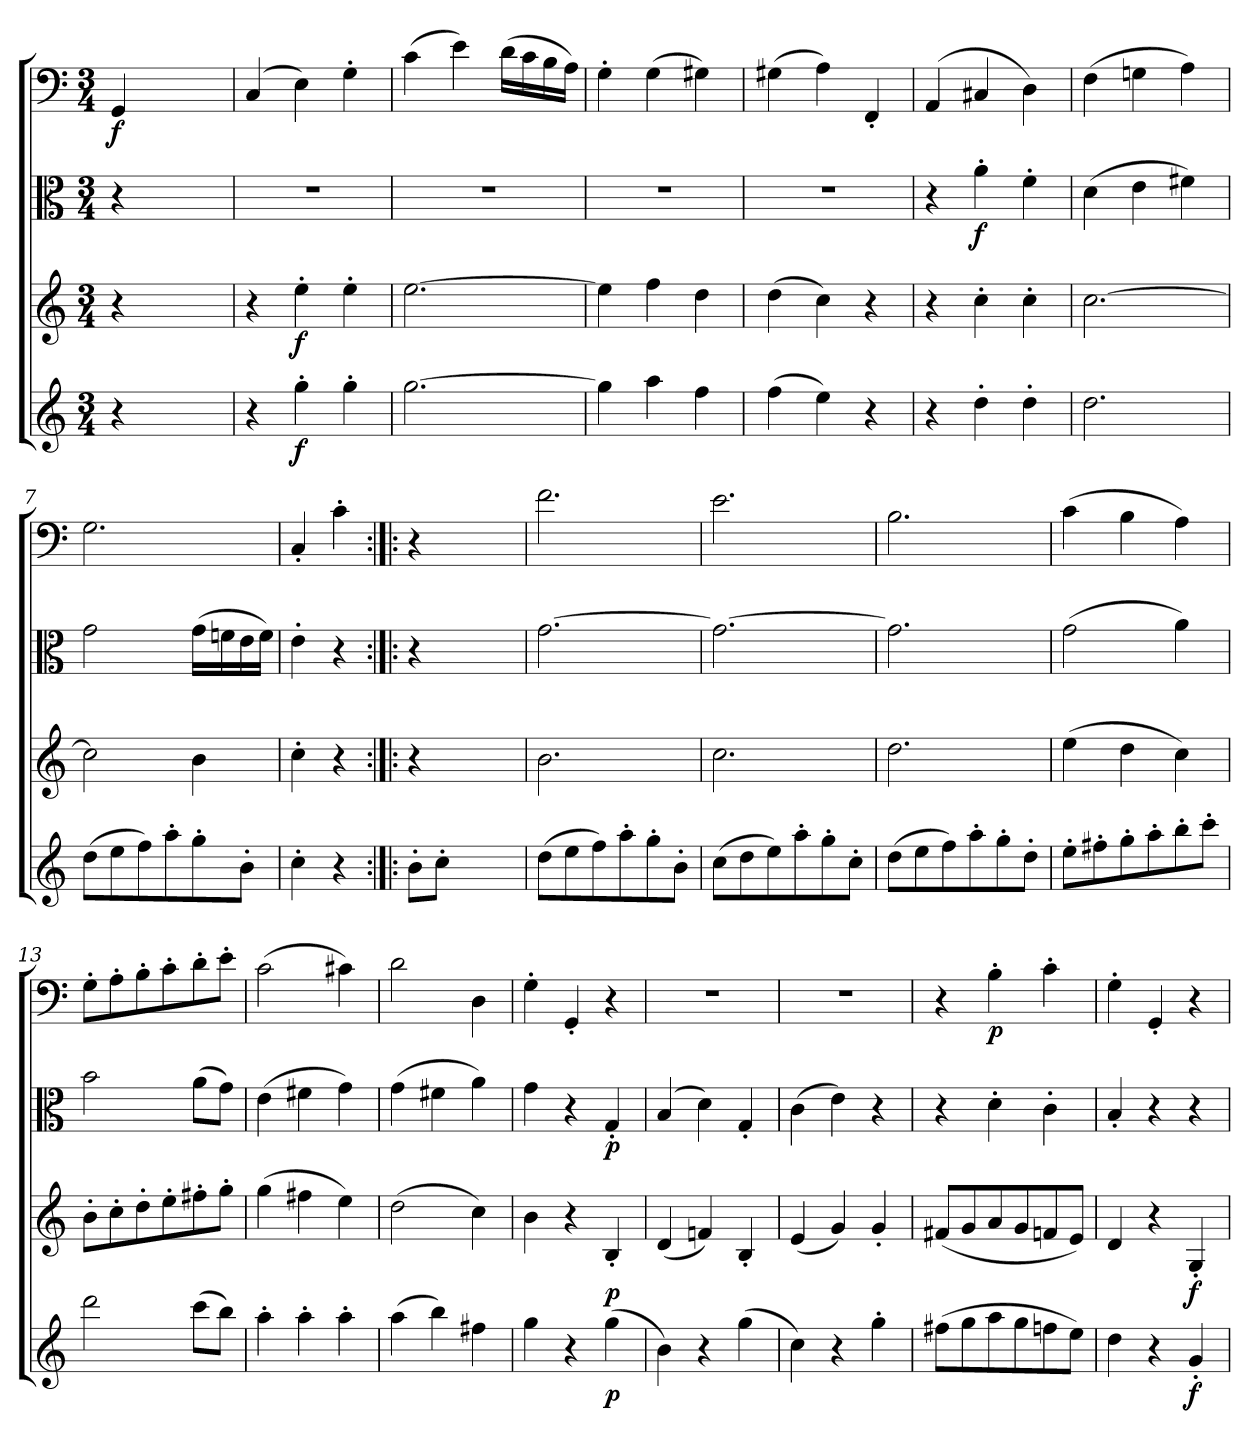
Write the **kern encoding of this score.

**kern	**dynam	**kern	**dynam	**kern	**dynam	**kern	**dynam
*part4	*part4	*part3	*part3	*part2	*part2	*part1	*part1
*staff4	*staff4	*staff3	*staff3	*staff2	*staff2	*staff1	*staff1
*clefG2	*	*clefG2	*	*clefC3	*	*clefF4	*
*k[]	*	*k[]	*	*k[]	*	*k[]	*
*C:	*	*C:	*	*C:	*	*C:	*
*M3/4	*	*M3/4	*	*M3/4	*	*M3/4	*
=	=	=	=	=	=	=	=
4r	.	4r	.	4r	.	4GG/	f
2ryy	.	2ryy	.	2ryy	.	2ryy	.
=1	=1	=1	=1	=1	=1	=1	=1
4r	.	4r	.	2.r	.	(4C/	.
4gg'\	f	4ee'\	f	.	.	4E\)	.
4gg'\	.	4ee'\	.	.	.	4G'\	.
=2	=2	=2	=2	=2	=2	=2	=2
[2.gg\	.	[2.ee\	.	2.r	.	(4c\	.
.	.	.	.	.	.	4e\)	.
.	.	.	.	.	.	(16d\LL	.
.	.	.	.	.	.	16c\	.
.	.	.	.	.	.	16B\	.
.	.	.	.	.	.	16A\JJ)	.
=3	=3	=3	=3	=3	=3	=3	=3
4gg\]	.	4ee\]	.	2.r	.	4G'\	.
4aa\	.	4ff\	.	.	.	(4G\	.
4ff\	.	4dd\	.	.	.	4G#X\)	.
=4	=4	=4	=4	=4	=4	=4	=4
(4ff\	.	(4dd\	.	2.r	.	(4G#X\	.
4ee\)	.	4cc\)	.	.	.	4A\)	.
4r	.	4r	.	.	.	4FF'/	.
=5	=5	=5	=5	=5	=5	=5	=5
4r	.	4r	.	4r	.	(4AA/	.
4dd'\	.	4cc'\	.	4a'\	f	4C#X/	.
4dd'\	.	4cc'\	.	4f'\	.	4D\)	.
=6	=6	=6	=6	=6	=6	=6	=6
2.dd\	.	[2.cc\	.	(4d\	.	(4F\	.
.	.	.	.	4e\	.	4Gn\	.
.	.	.	.	4f#X\)	.	4A\)	.
=7	=7	=7	=7	=7	=7	=7	=7
(8dd\L	.	2cc\]	.	2g\	.	2.G\	.
8ee\	.	.	.	.	.	.	.
8ff\)	.	.	.	.	.	.	.
8aa'\	.	.	.	.	.	.	.
8gg'\	.	4b\	.	(16g\LL	.	.	.
.	.	.	.	16fn\	.	.	.
8b'\J	.	.	.	16e\	.	.	.
.	.	.	.	16f\JJ)	.	.	.
=8	=8	=8	=8	=8	=8	=8	=8
4cc'\	.	4cc'\	.	4e'\	.	4C'/	.
4r	.	4r	.	4r	.	4c'\	.
=:|!|:	=:|!|:	=:|!|:	=:|!|:	=:|!|:	=:|!|:	=:|!|:	=:|!|:
8b'\L	.	4r	.	4r	.	4r	.
8cc'\J	.	.	.	.	.	.	.
2ryy	.	2ryy	.	2ryy	.	2ryy	.
=9	=9	=9	=9	=9	=9	=9	=9
(8dd\L	.	2.b\	.	[2.g\	.	2.f\	.
8ee\	.	.	.	.	.	.	.
8ff\)	.	.	.	.	.	.	.
8aa'\	.	.	.	.	.	.	.
8gg'\	.	.	.	.	.	.	.
8b'\J	.	.	.	.	.	.	.
=10	=10	=10	=10	=10	=10	=10	=10
(8cc\L	.	2.cc\	.	2.g\_	.	2.e\	.
8dd\	.	.	.	.	.	.	.
8ee\)	.	.	.	.	.	.	.
8aa'\	.	.	.	.	.	.	.
8gg'\	.	.	.	.	.	.	.
8cc'\J	.	.	.	.	.	.	.
=11	=11	=11	=11	=11	=11	=11	=11
(8dd\L	.	2.dd\	.	2.g\]	.	2.B\	.
8ee\	.	.	.	.	.	.	.
8ff\)	.	.	.	.	.	.	.
8aa'\	.	.	.	.	.	.	.
8gg'\	.	.	.	.	.	.	.
8dd'\J	.	.	.	.	.	.	.
=12	=12	=12	=12	=12	=12	=12	=12
8ee'\L	.	(4ee\	.	(2g\	.	(4c\	.
8ff#X'\	.	.	.	.	.	.	.
8gg'\	.	4dd\	.	.	.	4B\	.
8aa'\	.	.	.	.	.	.	.
8bb'\	.	4cc\)	.	4a\)	.	4A\)	.
8ccc'\J	.	.	.	.	.	.	.
=13	=13	=13	=13	=13	=13	=13	=13
2ddd\	.	8b'\L	.	2b\	.	8G'\L	.
.	.	8cc'\	.	.	.	8A'\	.
.	.	8dd'\	.	.	.	8B'\	.
.	.	8ee'\	.	.	.	8c'\	.
(8ccc\L	.	8ff#X'\	.	(8a\L	.	8d'\	.
8bb\J)	.	8gg'\J	.	8g\J)	.	8e'\J	.
=14	=14	=14	=14	=14	=14	=14	=14
4aa'\	.	(4gg\	.	(4e\	.	(2c\	.
4aa'\	.	4ff#X\	.	4f#X\	.	.	.
4aa'\	.	4ee\)	.	4g\)	.	4c#X\)	.
=15	=15	=15	=15	=15	=15	=15	=15
(4aa\	.	(2dd\	.	(4g\	.	2d\	.
4bb\)	.	.	.	4f#X\	.	.	.
4ff#X\	.	4cc\)	.	4a\)	.	4D\	.
=16	=16	=16	=16	=16	=16	=16	=16
4gg\	.	4b\	.	4g\	.	4G'\	.
4r	.	4r	.	4r	.	4GG'/	.
(4gg\	p	4B'/	p	4G'/	p	4r	.
=17	=17	=17	=17	=17	=17	=17	=17
4b\)	.	(4d/	.	(4B/	.	2.r	.
4r	.	4fn/)	.	4d\)	.	.	.
(4gg\	.	4B'/	.	4G'/	.	.	.
=18	=18	=18	=18	=18	=18	=18	=18
4cc\)	.	(4e/	.	(4c\	.	2.r	.
4r	.	4g/)	.	4e\)	.	.	.
4gg'\	.	4g'/	.	4r	.	.	.
=19	=19	=19	=19	=19	=19	=19	=19
(8ff#X\L	.	(8f#X/L	.	4r	.	4r	.
8gg\	.	8g/	.	.	.	.	.
8aa\	.	8a/	.	4d'\	.	4B'\	p
8gg\	.	8g/	.	.	.	.	.
8ffn\	.	8fn/	.	4c'\	.	4c'\	.
8ee\J)	.	8e/J)	.	.	.	.	.
=20	=20	=20	=20	=20	=20	=20	=20
4dd\	.	4d/	.	4B'/	.	4G'\	.
4r	.	4r	.	4r	.	4GG'/	.
4g'/	f	4G'/	f	4r	.	4r	.
=	=	=	=	=	=	=	=
*-	*-	*-	*-	*-	*-	*-	*-
